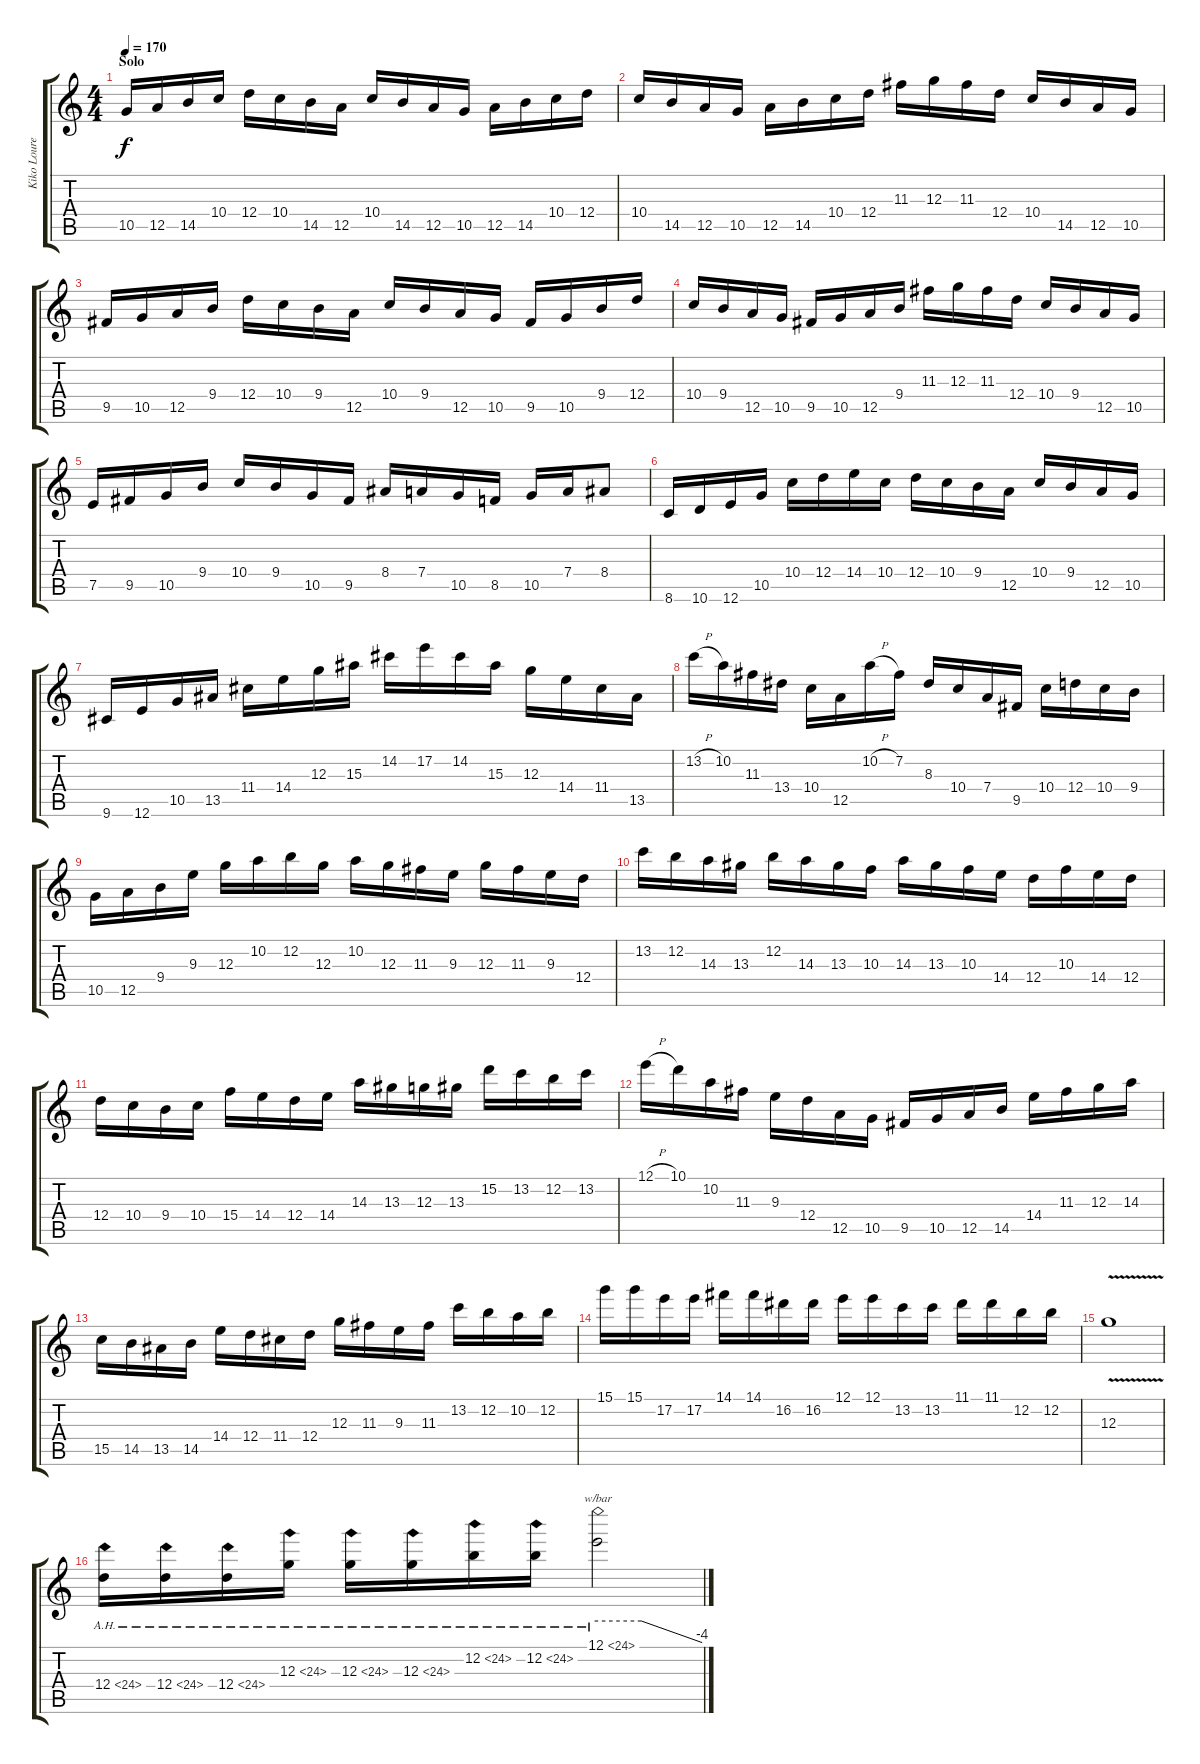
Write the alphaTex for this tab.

\track ("Kiko Loureiro" "Kiko Loure") {instrument distortionguitar}
\staff {score tabs}
\tuning (E4 B3 G3 D3 A2 E2) {hide}
\ts (4 4)
\section ("" "Solo")
\tempo 170
\clef g2
\ks c
10.5.16{dy f} 12.5.16 14.5.16 10.4.16 12.4.16 10.4.16 14.5.16 12.5.16 10.4.16 14.5.16 12.5.16 10.5.16 12.5.16 14.5.16 10.4.16 12.4.16 |
10.4.16 14.5.16 12.5.16 10.5.16 12.5.16 14.5.16 10.4.16 12.4.16 11.3.16 12.3.16 11.3.16 12.4.16 10.4.16 14.5.16 12.5.16 10.5.16 |
9.5.16 10.5.16 12.5.16 9.4.16 12.4.16 10.4.16 9.4.16 12.5.16 10.4.16 9.4.16 12.5.16 10.5.16 9.5.16 10.5.16 9.4.16 12.4.16 |
10.4.16 9.4.16 12.5.16 10.5.16 9.5.16 10.5.16 12.5.16 9.4.16 11.3.16 12.3.16 11.3.16 12.4.16 10.4.16 9.4.16 12.5.16 10.5.16 |
7.5.16 9.5.16 10.5.16 9.4.16 10.4.16 9.4.16 10.5.16 9.5.16 8.4.16 7.4.16 10.5.16 8.5.16 10.5.16 7.4.16 8.4.8 |
8.6.16 10.6.16 12.6.16 10.5.16 10.4.16 12.4.16 14.4.16 10.4.16 12.4.16 10.4.16 9.4.16 12.5.16 10.4.16 9.4.16 12.5.16 10.5.16 |
9.6.16 12.6.16 10.5.16 13.5.16 11.4.16 14.4.16 12.3.16 15.3.16 14.2.16 17.2.16 14.2.16 15.3.16 12.3.16 14.4.16 11.4.16 13.5.16 |
13.2{h}.16 10.2.16 11.3.16 13.4.16 10.4.16 12.5.16 10.2{h}.16 7.2.16 8.3.16 10.4.16 7.4.16 9.5.16 10.4.16 12.4.16 10.4.16 9.4.16 |
10.5.16 12.5.16 9.4.16 9.3.16 12.3.16 10.2.16 12.2.16 12.3.16 10.2.16 12.3.16 11.3.16 9.3.16 12.3.16 11.3.16 9.3.16 12.4.16 |
13.2.16 12.2.16 14.3.16 13.3.16 12.2.16 14.3.16 13.3.16 10.3.16 14.3.16 13.3.16 10.3.16 14.4.16 12.4.16 10.3.16 14.4.16 12.4.16 |
12.4.16 10.4.16 9.4.16 10.4.16 15.4.16 14.4.16 12.4.16 14.4.16 14.3.16 13.3.16 12.3.16 13.3.16 15.2.16 13.2.16 12.2.16 13.2.16 |
12.1{h}.16 10.1.16 10.2.16 11.3.16 9.3.16 12.4.16 12.5.16 10.5.16 9.5.16 10.5.16 12.5.16 14.5.16 14.4.16 11.3.16 12.3.16 14.3.16 |
15.5.16 14.5.16 13.5.16 14.5.16 14.4.16 12.4.16 11.4.16 12.4.16 12.3.16 11.3.16 9.3.16 11.3.16 13.2.16 12.2.16 10.2.16 12.2.16 |
15.1.16 15.1.16 17.2.16 17.2.16 14.1.16 14.1.16 16.2.16 16.2.16 12.1.16 12.1.16 13.2.16 13.2.16 11.1.16 11.1.16 12.2.16 12.2.16 |
12.3{v}.1 |
12.4{ah 12}.16 12.4{ah 12}.16 12.4{ah 12}.16 12.3{ah 12}.16 12.3{ah 12}.16 12.3{ah 12}.16 12.2{ah 12}.16 12.2{ah 12}.16 12.1{ah 12}.2{tbe (custom default 0 0 25 0 60 -16)}
